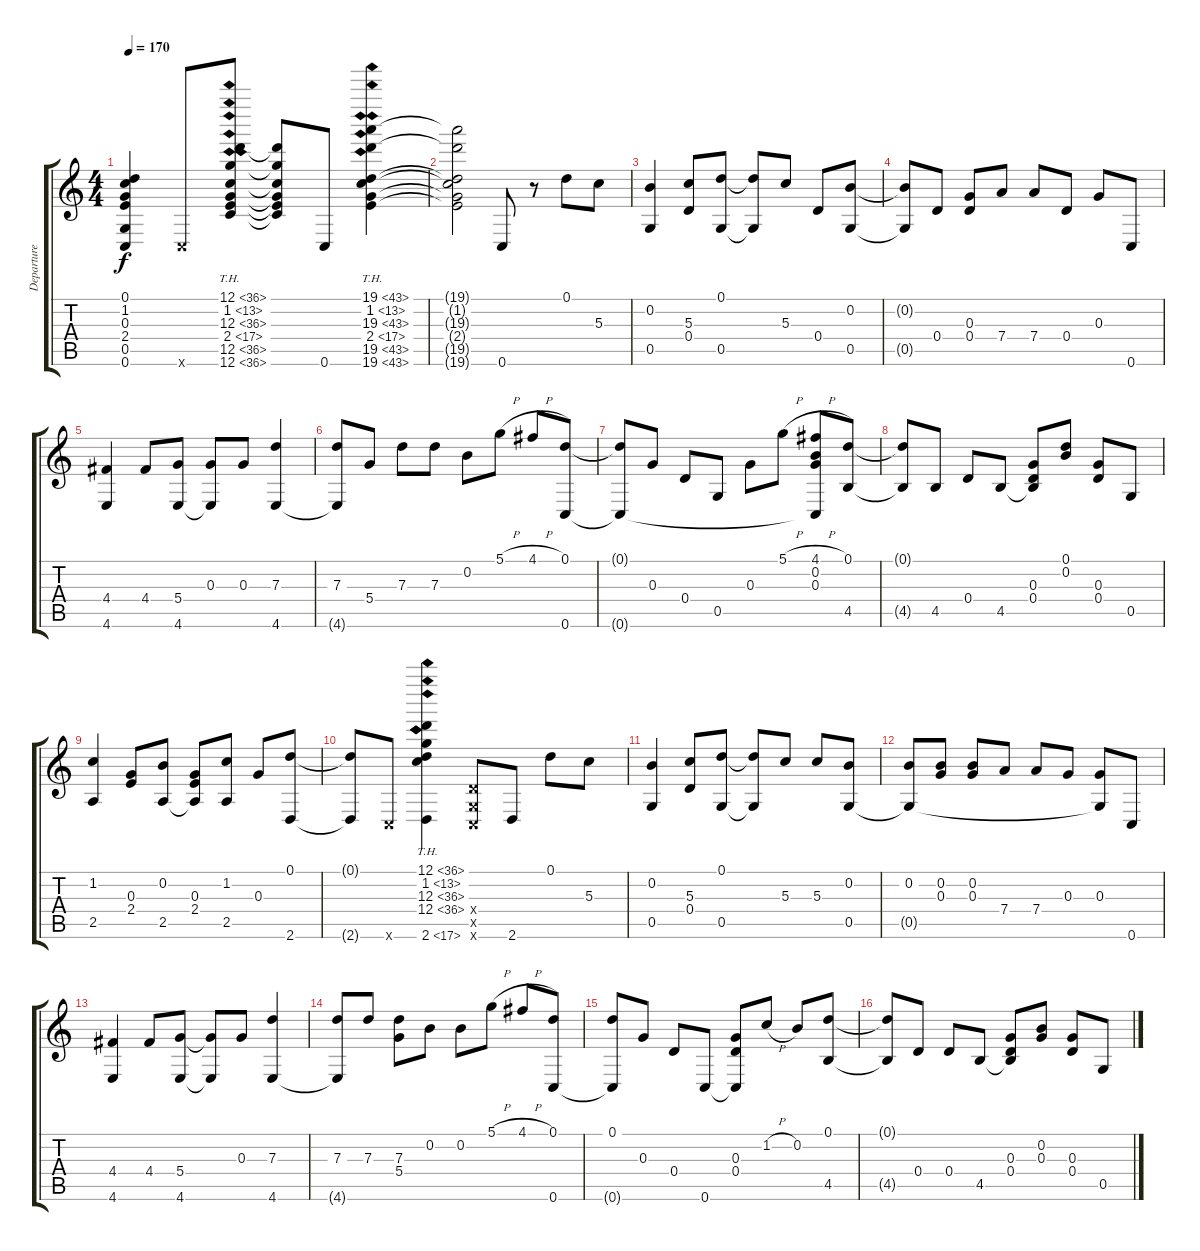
\track ("Departure" "Departure") {instrument acousticguitarnylon}
\staff {score tabs}
\tuning (D4 B3 G3 D3 G2 C2) {hide}
\ts (4 4)
\tempo 170
\clef g2
\ks c
(0.1 1.2 0.3 2.4 0.5 0.6).4{dy f} 0.6{x}.8 (12.1{th 24} 1.2{th 12} 12.3{th 24} 2.4{th 15} 12.5{th 24} 12.6{th 24}).8 (12.1{t} 1.2{t} 12.3{t} 2.4{t} 12.5{t} 12.6{t}).8 0.6.8 (19.1{th 24} 1.2{th 12} 19.3{th 24} 2.4{th 15} 19.5{th 24} 19.6{th 24}).4 |
(19.1{t} 1.2{t} 19.3{t} 2.4{t} 19.5{t} 19.6{t}).2 0.6.8 r.8 0.1.8 5.3.8 |
(0.2 0.5).4 (5.3 0.4).8 (0.1 0.5).8 (0.1{t} 0.5{t}).8 5.3.8 0.4.8 (0.2 0.5).8 |
(0.2{t} 0.5{t}).8 0.4.8 (0.3 0.4).8 7.4.8 7.4.8 0.4.8 0.3.8 0.6.8 |
(4.4 4.6).4 4.4.8 (5.4 4.6).8 (0.3 4.6{t}).8 0.3.8 (7.3 4.6).4 |
(7.3 4.6{t}).8 5.4.8 7.3.8 7.3.8 0.2.8 5.1{h}.8 4.1{h}.8 (0.1 0.6).8 |
(0.1{t} 0.6{t}).8 0.3.8 0.4.8 0.5.8 0.3.8 5.1{h}.8 (4.1{h} 0.2 0.3 0.6{t}).8 (0.1 4.5).8 |
(0.1{t} 4.5{t}).8 4.5.8 0.4.8 4.5.8 (0.3 0.4 4.5{t}).8 (0.1 0.2).8 (0.3 0.4).8 0.5.8 |
(1.2 2.5).4 (0.3 2.4).8 (0.2 2.5).8 (0.3 2.4 2.5{t}).8 (1.2 2.5).8 0.3.8 (0.1 2.6).8 |
(0.1{t} 2.6{t}).8 0.6{x}.8 (12.1{th 24} 1.2{th 12} 12.3{th 24} 12.4{th 24} 2.6{th 15}).4 (0.4{x} 0.5{x} 0.6{x}).8 2.6.8 0.1.8 5.3.8 |
(0.2 0.5).4 (5.3 0.4).8 (0.1 0.5).8 (0.1{t} 0.5{t}).8 5.3.8 5.3.8 (0.2 0.5).8 |
(0.2 0.5{t}).8 (0.2 0.3).8 (0.2 0.3).8 7.4.8 7.4.8 0.3.8 (0.3 0.5{t}).8 0.6.8 |
(4.4 4.6).4 4.4.8 (5.4 4.6).8 (5.4{t} 4.6{t}).8 0.3.8 (7.3 4.6).4 |
(7.3 4.6{t}).8 7.3.8 (7.3 5.4).8 0.2.8 0.2.8 5.1{h}.8 4.1{h}.8 (0.1 0.6).8 |
(0.1 0.6{t}).8 0.3.8 0.4.8 0.6.8 (0.3 0.4 0.6{t}).8 1.2{h}.8 0.2.8 (0.1 4.5).8 |
(0.1{t} 4.5{t}).8 0.4.8 0.4.8 4.5.8 (0.3 0.4 4.5{t}).8 (0.2 0.3).8 (0.3 0.4).8 0.5.8
